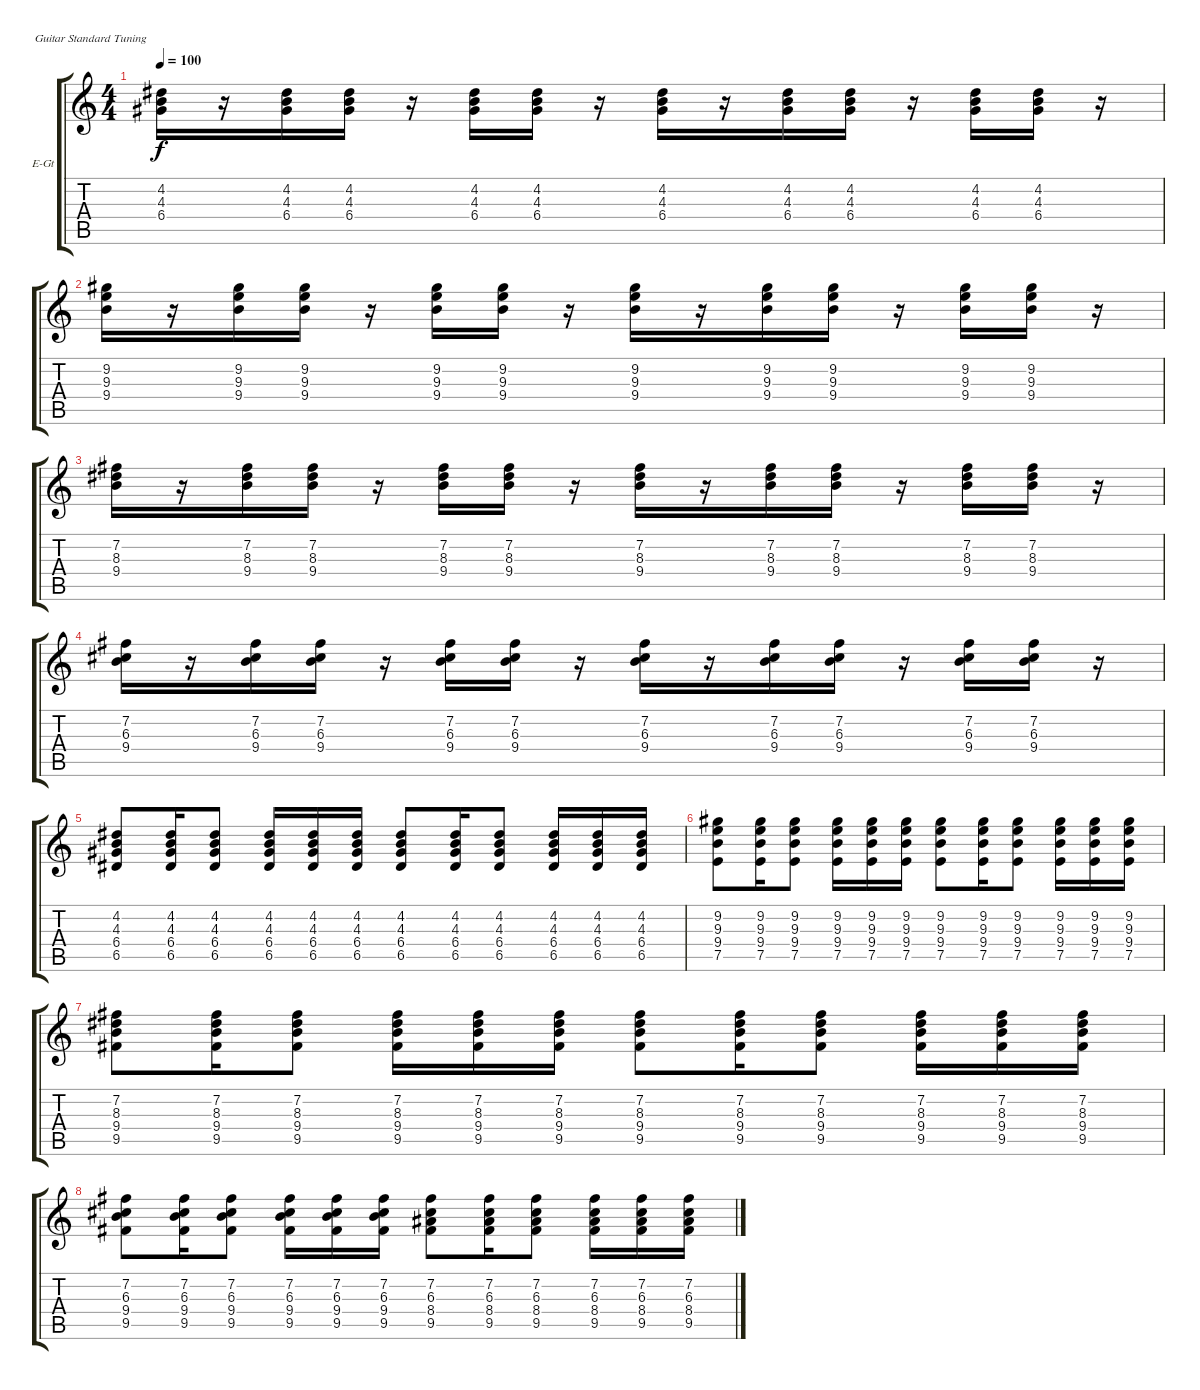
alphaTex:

\bracketExtendMode groupsimilarinstruments
\firstSystemTrackNameOrientation horizontal
\otherSystemsTrackNameOrientation horizontal
\track ("Albert Hammond Jr." "E-Gt") {instrument overdrivenguitar}
\staff {score tabs}
\tuning (E4 B3 G3 D3 A2 E2)
\ts (4 4)
\tempo 100
\clef g2
\ks c
(4.2 4.3 6.4).16{dy f} r.16 (4.2 4.3 6.4).16 (4.2 4.3 6.4).16 r.16 (4.2 4.3 6.4).16 (4.2 4.3 6.4).16 r.16 (4.2 4.3 6.4).16 r.16 (4.2 4.3 6.4).16 (4.2 4.3 6.4).16 r.16 (4.2 4.3 6.4).16 (4.2 4.3 6.4).16 r.16 |
(9.2 9.3 9.4).16 r.16 (9.2 9.3 9.4).16 (9.2 9.3 9.4).16 r.16 (9.2 9.3 9.4).16 (9.2 9.3 9.4).16 r.16 (9.2 9.3 9.4).16 r.16 (9.2 9.3 9.4).16 (9.2 9.3 9.4).16 r.16 (9.2 9.3 9.4).16 (9.2 9.3 9.4).16 r.16 |
(7.2 8.3 9.4).16 r.16 (7.2 8.3 9.4).16 (7.2 8.3 9.4).16 r.16 (7.2 8.3 9.4).16 (7.2 8.3 9.4).16 r.16 (7.2 8.3 9.4).16 r.16 (7.2 8.3 9.4).16 (7.2 8.3 9.4).16 r.16 (7.2 8.3 9.4).16 (7.2 8.3 9.4).16 r.16 |
(7.2 6.3 9.4).16 r.16 (7.2 6.3 9.4).16 (7.2 6.3 9.4).16 r.16 (7.2 6.3 9.4).16 (7.2 6.3 9.4).16 r.16 (7.2 6.3 9.4).16 r.16 (7.2 6.3 9.4).16 (7.2 6.3 9.4).16 r.16 (7.2 6.3 9.4).16 (7.2 6.3 9.4).16 r.16 |
(4.2 4.3 6.4 6.5).8 (4.2 4.3 6.4 6.5).16 (4.2 4.3 6.4 6.5).8 (4.2 4.3 6.4 6.5).16 (4.2 4.3 6.4 6.5).16 (4.2 4.3 6.4 6.5).16 (4.2 4.3 6.4 6.5).8 (4.2 4.3 6.4 6.5).16 (4.2 4.3 6.4 6.5).8 (4.2 4.3 6.4 6.5).16 (4.2 4.3 6.4 6.5).16 (4.2 4.3 6.4 6.5).16 |
(9.2 9.3 9.4 7.5).8 (9.2 9.3 9.4 7.5).16 (9.2 9.3 9.4 7.5).8 (9.2 9.3 9.4 7.5).16 (9.2 9.3 9.4 7.5).16 (9.2 9.3 9.4 7.5).16 (9.2 9.3 9.4 7.5).8 (9.2 9.3 9.4 7.5).16 (9.2 9.3 9.4 7.5).8 (9.2 9.3 9.4 7.5).16 (9.2 9.3 9.4 7.5).16 (9.2 9.3 9.4 7.5).16 |
(7.2 8.3 9.4 9.5).8 (7.2 8.3 9.4 9.5).16 (7.2 8.3 9.4 9.5).8 (7.2 8.3 9.4 9.5).16 (7.2 8.3 9.4 9.5).16 (7.2 8.3 9.4 9.5).16 (7.2 8.3 9.4 9.5).8 (7.2 8.3 9.4 9.5).16 (7.2 8.3 9.4 9.5).8 (7.2 8.3 9.4 9.5).16 (7.2 8.3 9.4 9.5).16 (7.2 8.3 9.4 9.5).16 |
(7.2 6.3 9.4 9.5).8 (7.2 6.3 9.4 9.5).16 (7.2 6.3 9.4 9.5).8 (7.2 6.3 9.4 9.5).16 (7.2 6.3 9.4 9.5).16 (7.2 6.3 9.4 9.5).16 (7.2 6.3 8.4 9.5).8 (7.2 6.3 8.4 9.5).16 (7.2 6.3 8.4 9.5).8 (7.2 6.3 8.4 9.5).16 (7.2 6.3 8.4 9.5).16 (7.2 6.3 8.4 9.5).16
